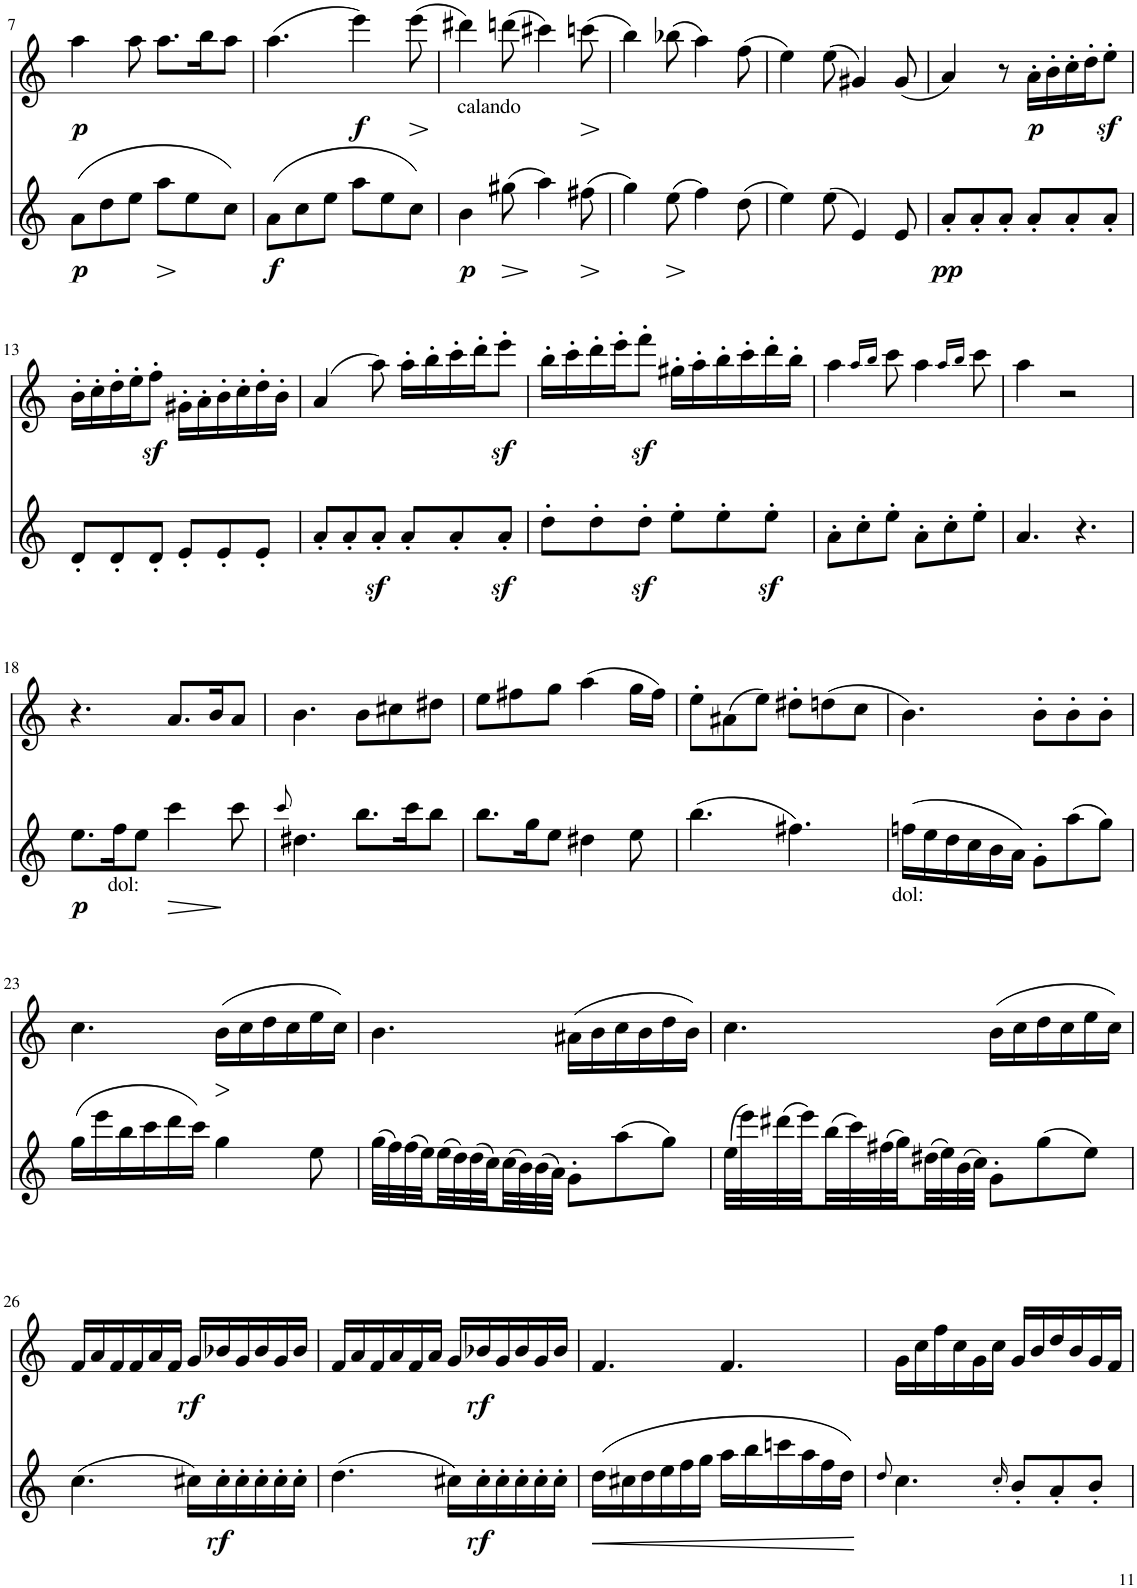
**kern	**dynam	**kern	**dynam
*part2	*part2	*part1	*part1
*staff2	*staff2	*staff1	*staff1
*I"Flöte	*	*I"Flöte 1	*
*I'Fl	*	*I'Fl	*
!!LO:PB:g=z
*clefG2	*	*clefG2	*
*k[]	*	*k[]	*
*M6/8	*	*M6/8	*
=7	=7	=7	=7
!	!LO:DY:b	!	!LO:DY:b
(8a\L	p	4aa\	p
8dd\	.	.	.
8ee\J	.	8aa\	.
!	!LO:HP:b	!	!
8aa\L	>	8.aa\L	.
8ee\	.	.	.
.	.	16bb\K	.
8cc\J)	.	8aa\J	.
=8	=8	=8	=8
!	!LO:DY:b	!	!
(8a\L	f	(4.aa\	.
8cc\	.	.	.
8ee\J	.	.	.
!	!	!	!LO:DY:b
8aa\L	.	4eee\)	f
8ee\	.	.	.
!	!	!	!LO:HP:b
8cc\J)	.	(8eee\	>
.	.	.	]
=9	=9	=9	=9
!	!	!LO:TX:b:t=calando	!
!	!LO:DY:b	!	!
4b\	p	4ddd#X\)	.
!	!LO:HP:b	!	!
(8gg#X\	>	(8dddn\	.
4aa\)	]	4ccc#X\)	.
!	!LO:HP:b	!	!LO:HP:b
(8ff#X\	>	(8cccn\	>
.	]	.	]
=10	=10	=10	=10
4gg\)	.	4bb\)	.
!	!LO:HP:b	!	!
(8ee\	>	(8bb-X\	.
4ff\)	]	4aa\)	.
(8dd\	.	(8ff\	.
=11	=11	=11	=11
4ee\)	.	4ee\)	.
(8ee\	.	(8ee\	.
4e/)	.	4g#X/)	.
8e/	.	(8g#/	.
=12	=12	=12	=12
!	!LO:DY:b	!	!
8a'/L	pp	4a/)	.
8a'/	.	.	.
8a'/J	.	8r	.
!	!	!	!LO:DY:b
8a'/L	.	16a'\LL	p
.	.	16b'\	.
8a'/	.	16cc'\	.
.	.	16dd'\J	.
8a'/J	.	8eez<'\J	.
!!LO:LB:g=z
=13	=13	=13	=13
8d'/L	.	16b'\LL	.
.	.	16cc'\	.
8d'/	.	16dd'\	.
.	.	16ee'\J	.
8d'/J	.	8ffz<'\J	.
8e'/L	.	16g#X'\LL	.
.	.	16a'\	.
8e'/	.	16b'\	.
.	.	16cc'\	.
8e'/J	.	16dd'\	.
.	.	16b'\JJ	.
=14	=14	=14	=14
8a'/L	.	(4a/	.
8a'/	.	.	.
8az<'/J	.	8aa\)	.
8a'/L	.	16aa'\LL	.
.	.	16bb'\	.
8a'/	.	16ccc'\	.
.	.	16ddd'\J	.
8az<'/J	.	8eeez<'\J	.
=15	=15	=15	=15
8dd'\L	.	16bb'\LL	.
.	.	16ccc'\	.
8dd'\	.	16ddd'\	.
.	.	16eee'\J	.
8ddz<'\J	.	8fffz<'\J	.
8ee'\L	.	16gg#X'\LL	.
.	.	16aa'\	.
8ee'\	.	16bb'\	.
.	.	16ccc'\	.
8eez<'\J	.	16ddd'\	.
.	.	16bb'\JJ	.
=16	=16	=16	=16
8a'\L	.	4aa\	.
8cc'\	.	.	.
.	.	16qaa/LL	.
.	.	16qbb/JJ	.
8ee'\J	.	8ccc\	.
8a'\L	.	4aa\	.
8cc'\	.	.	.
.	.	16qaa/LL	.
.	.	16qbb/JJ	.
8ee'\J	.	8ccc\	.
=17	=17	=17	=17
4.a/	.	4aa\	.
.	.	2r	.
4.r	.	.	.
!!LO:LB:g=z
=18	=18	=18	=18
!	!LO:DY:b	!	!
8.ee\L	p	4.r	.
!LO:TX:b:t=dol&colon;	!	!	!
16ff\K	.	.	.
8ee\J	.	.	.
!	!LO:HP:b	!	!
4ccc\	>	8.a/L	.
.	.	16b/K	.
8ccc\	]	8a/J	.
=19	=19	=19	=19
8qccc/	.	.	.
4.dd#X\	.	4.b\	.
8.bb\L	.	8b\L	.
.	.	8cc#X\	.
16ccc\K	.	.	.
8bb\J	.	8dd#X\J	.
=20	=20	=20	=20
8.bb\L	.	8ee\L	.
.	.	8ff#X\	.
16gg\K	.	.	.
8ee\J	.	8gg\J	.
4dd#X\	.	(4aa\	.
8ee\	.	16gg\LL	.
.	.	16ff#\JJ)	.
=21	=21	=21	=21
(4.bb\	.	8ee'\L	.
.	.	(8a#X\	.
.	.	8ee\J)	.
4.ff#X\)	.	8dd#X'\L	.
.	.	(8ddn\	.
.	.	8cc\J	.
=22	=22	=22	=22
!LO:TX:b:t=dol&colon;	!	!	!
(16ffn\LL	.	4.b\)	.
16ee\	.	.	.
16dd\	.	.	.
16cc\	.	.	.
16b\	.	.	.
16a\JJ)	.	.	.
8g'\L	.	8b'\L	.
(8aa\	.	8b'\	.
8gg\J)	.	8b'\J	.
!!LO:LB:g=z
=23	=23	=23	=23
(16gg\LL	.	4.cc\	.
16eee\	.	.	.
16bb\	.	.	.
16ccc\	.	.	.
16ddd\	.	.	.
16ccc\JJ)	.	.	.
!	!	!	!LO:HP:b
4gg\	.	(16b\LL	>
.	.	16cc\	]
.	.	16dd\	.
.	.	16cc\	.
8ee\	.	16ee\	.
.	.	16cc\JJ)	.
=24	=24	=24	=24
(32gg\LLL	.	4.b\	.
32ff\)	.	.	.
(32ff\	.	.	.
32ee\)	.	.	.
(32ee\	.	.	.
32dd\)	.	.	.
(32dd\	.	.	.
32cc\)	.	.	.
(32cc\	.	.	.
32b\)	.	.	.
(32b\	.	.	.
32a\JJJ)	.	.	.
8g'\L	.	(16a#X\LL	.
.	.	16b\	.
(8aa\	.	16cc\	.
.	.	16b\	.
8gg\J)	.	16dd\	.
.	.	16b\JJ)	.
=25	=25	=25	=25
(32ee\LLL	.	4.cc\	.
32eee\)	.	.	.
(32ddd#X\	.	.	.
32eee\)	.	.	.
(32bb\	.	.	.
32ccc\)	.	.	.
(32ff#X\	.	.	.
32gg\)	.	.	.
(32dd#X\	.	.	.
32ee\)	.	.	.
(32b\	.	.	.
32cc\JJJ)	.	.	.
8g'\L	.	(16b\LL	.
.	.	16cc\	.
(8gg\	.	16dd\	.
.	.	16cc\	.
8ee\J)	.	16ee\	.
.	.	16cc\JJ)	.
!!LO:LB:g=z
=26	=26	=26	=26
(4.cc\	.	16f/LL	.
.	.	16a/	.
.	.	16f/	.
.	.	16f/	.
.	.	16a/	.
.	.	16f/JJ	.
!	!	!	!LO:DY:b
16cc#X\LL)	.	16g/LL	rf
!	!LO:DY:b	!	!
16cc#'\	rf	16b-X/	.
16cc#'\	.	16g/	.
16cc#'\	.	16b-/	.
16cc#'\	.	16g/	.
16cc#'\JJ	.	16b-/JJ	.
=27	=27	=27	=27
(4.dd\	.	16f/LL	.
.	.	16a/	.
.	.	16f/	.
.	.	16a/	.
.	.	16f/	.
.	.	16a/JJ	.
16cc#X\LL)	.	16g/LL	.
!	!LO:DY:b	!	!LO:DY:b
16cc#'\	rf	16b-X/	rf
16cc#'\	.	16g/	.
16cc#'\	.	16b-/	.
16cc#'\	.	16g/	.
16cc#'\JJ	.	16b-/JJ	.
=28	=28	=28	=28
(16dd\LL	.	4.f/	.
16cc#X\	.	.	.
16dd\	.	.	.
16ee\	.	.	.
16ff\	.	.	.
16gg\JJ	.	.	.
16aa\LL	.	4.f/	.
16bb\	.	.	.
16cccn\	.	.	.
16aa\	.	.	.
16ff\	.	.	.
16dd\JJ)	.	.	.
.	]	.	.
=29	=29	=29	=29
8qdd/	.	.	.
4.cc\	.	16g\LL	.
.	.	16cc\	.
.	.	16ff\	.
.	.	16cc\	.
.	.	16g\	.
.	.	16cc\JJ	.
16qcc'/	.	.	.
8b'/L	.	16g/LL	.
.	.	16b/	.
8a'/	.	16dd/	.
.	.	16b/	.
8b'/J	.	16g/	.
.	.	16f/JJ	.
=	=	=	=
*-	*-	*-	*-
